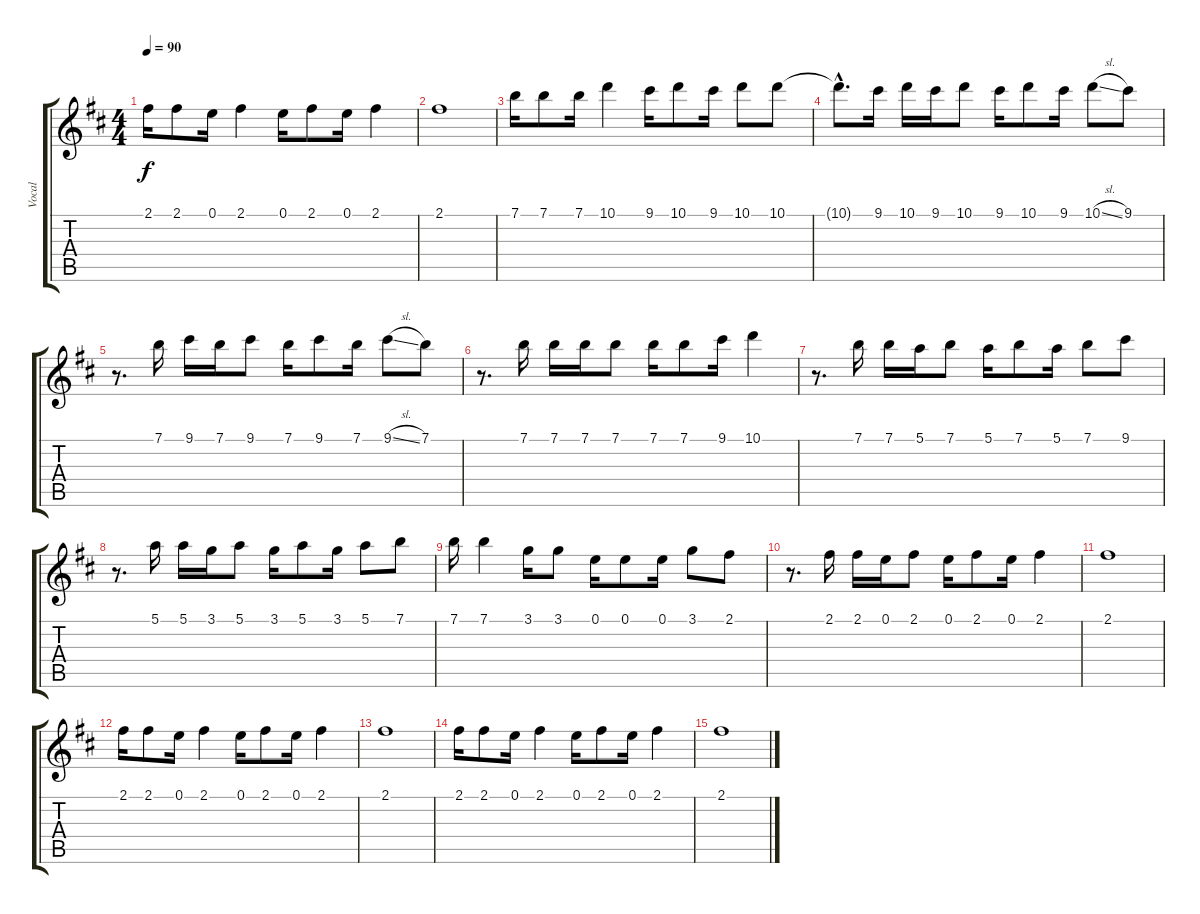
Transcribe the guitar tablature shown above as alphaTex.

\track ("Vocal" "Vocal") {instrument acousticguitarsteel}
\staff {score tabs}
\tuning (E4 B3 G3 D3 A2 E2) {hide}
\ts (4 4)
\tempo 90
\clef g2
\ks bminor
2.1.16{dy f} 2.1.8 0.1.16 2.1.4 0.1.16 2.1.8 0.1.16 2.1.4 |
2.1.1 |
7.1.16 7.1.8 7.1.16 10.1.4 9.1.16 10.1.8 9.1.16 10.1.8 10.1.8 |
10.1{hac t}.8{d} 9.1.16 10.1.16 9.1.16 10.1.8 9.1.16 10.1.8 9.1.16 10.1{sl}.8 9.1.8 |
r.8{d} 7.1.16 9.1.16 7.1.16 9.1.8 7.1.16 9.1.8 7.1.16 9.1{sl}.8 7.1.8 |
r.8{d} 7.1.16 7.1.16 7.1.16 7.1.8 7.1.16 7.1.8 9.1.16 10.1.4 |
r.8{d} 7.1.16 7.1.16 5.1.16 7.1.8 5.1.16 7.1.8 5.1.16 7.1.8 9.1.8 |
r.8{d} 5.1.16 5.1.16 3.1.16 5.1.8 3.1.16 5.1.8 3.1.16 5.1.8 7.1.8 |
7.1.16 7.1.4 3.1.16 3.1.8 0.1.16 0.1.8 0.1.16 3.1.8 2.1.8 |
r.8{d} 2.1.16 2.1.16 0.1.16 2.1.8 0.1.16 2.1.8 0.1.16 2.1.4 |
2.1.1 |
2.1.16{volume 0} 2.1.8 0.1.16 2.1.4 0.1.16 2.1.8 0.1.16 2.1.4 |
2.1.1 |
2.1.16 2.1.8 0.1.16 2.1.4 0.1.16 2.1.8 0.1.16 2.1.4 |
2.1.1
